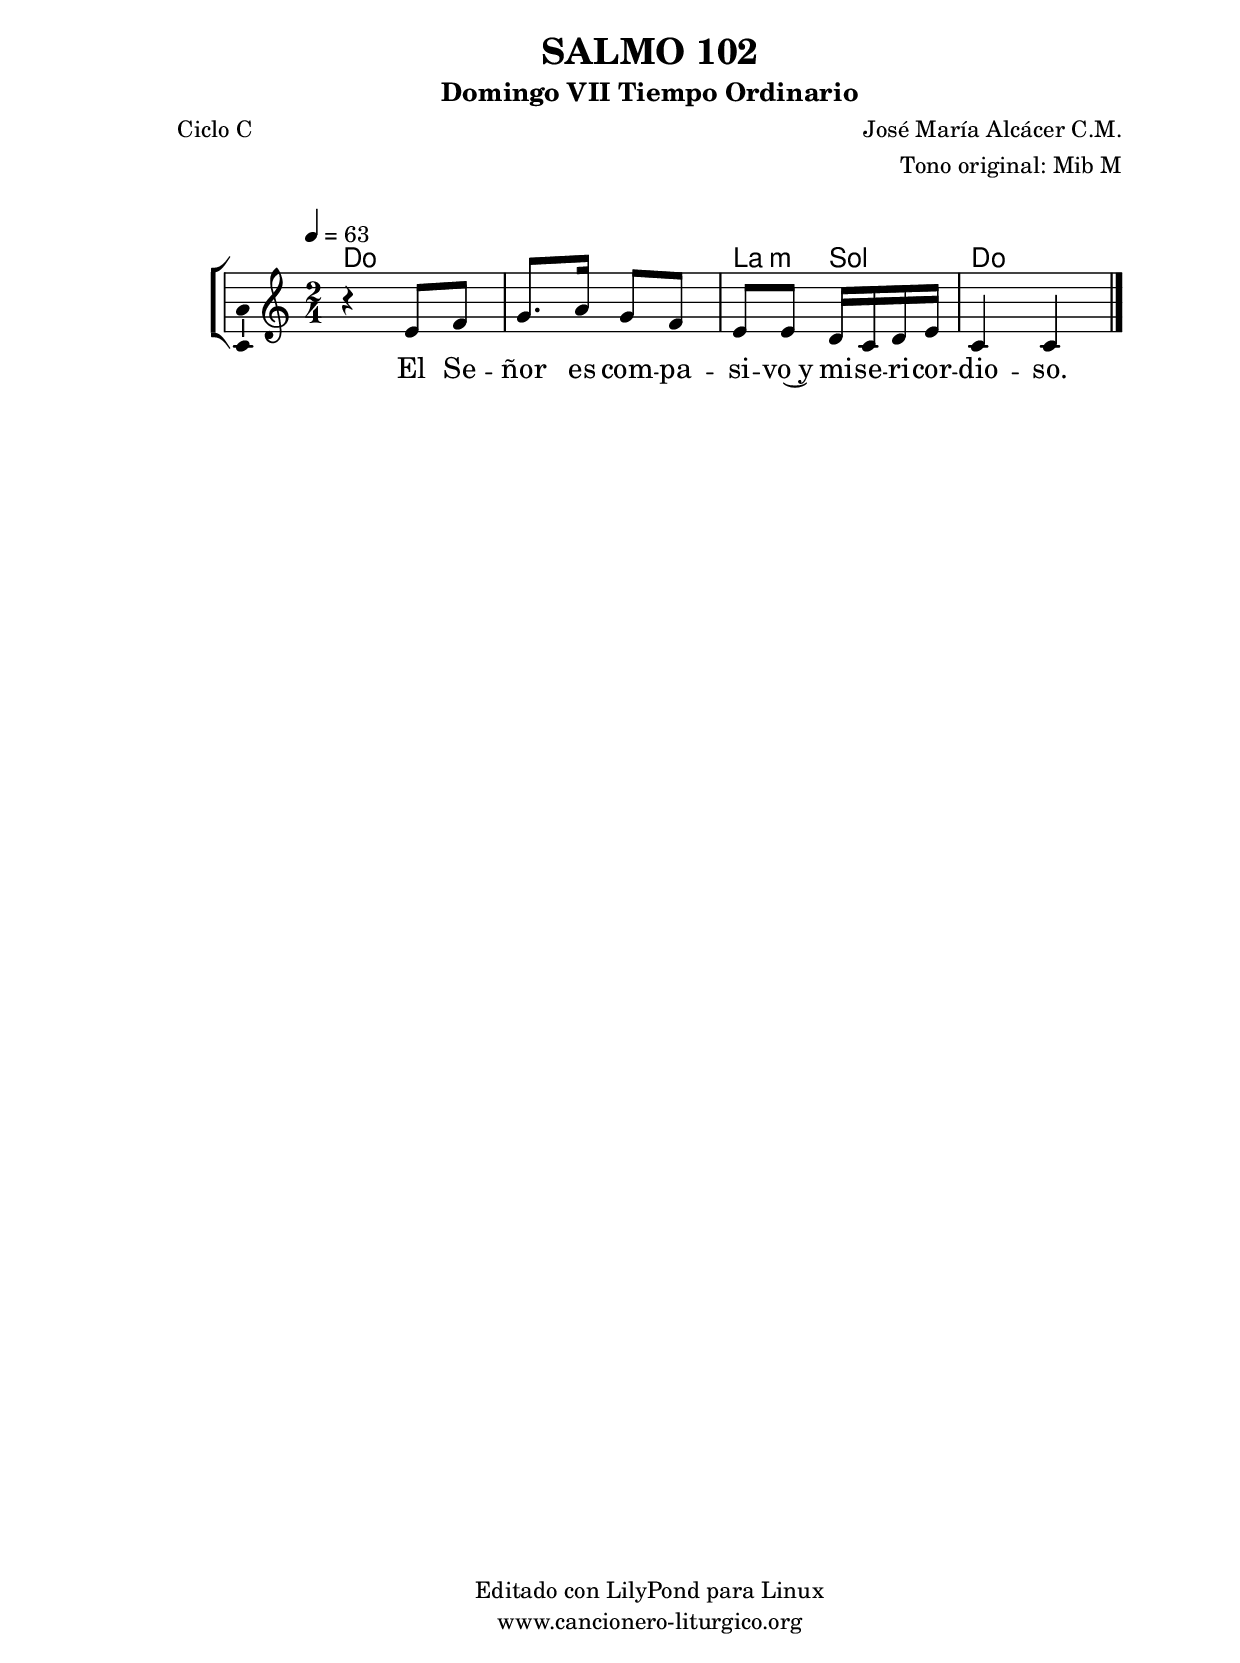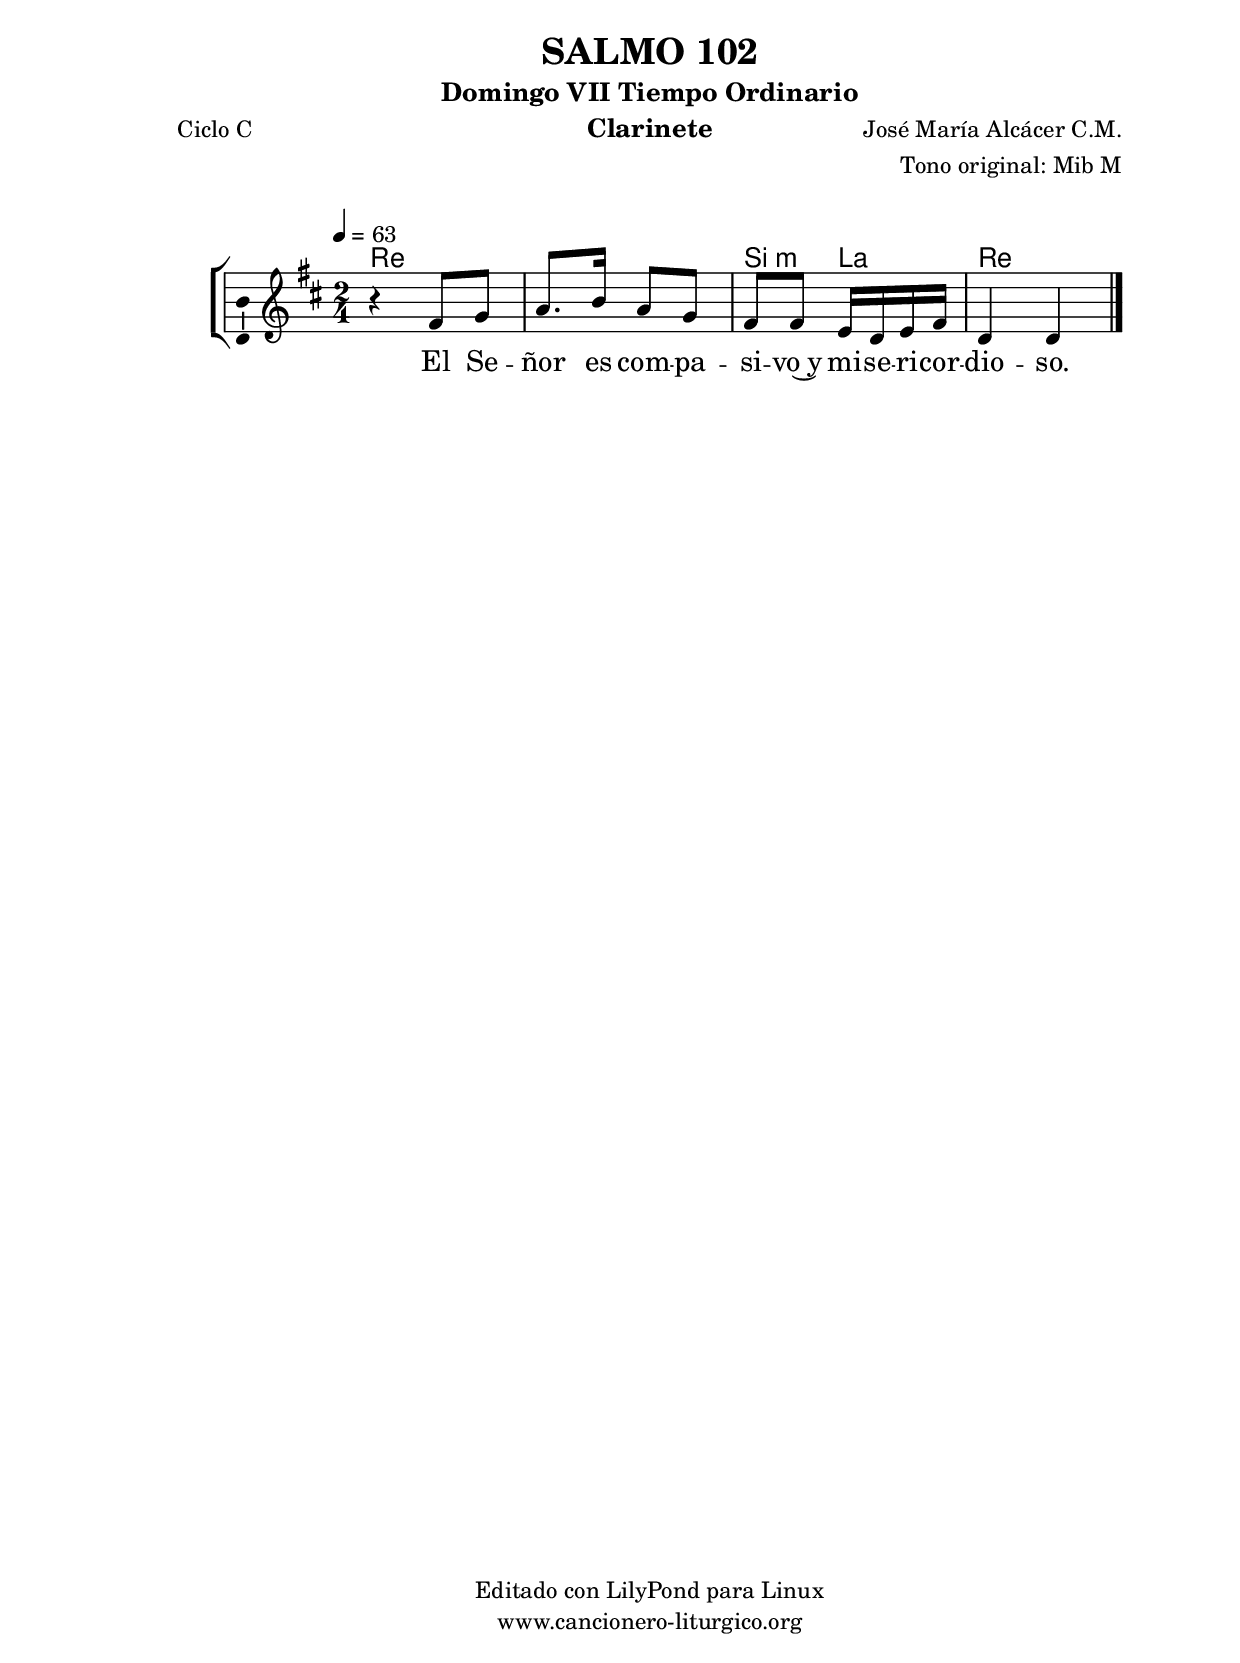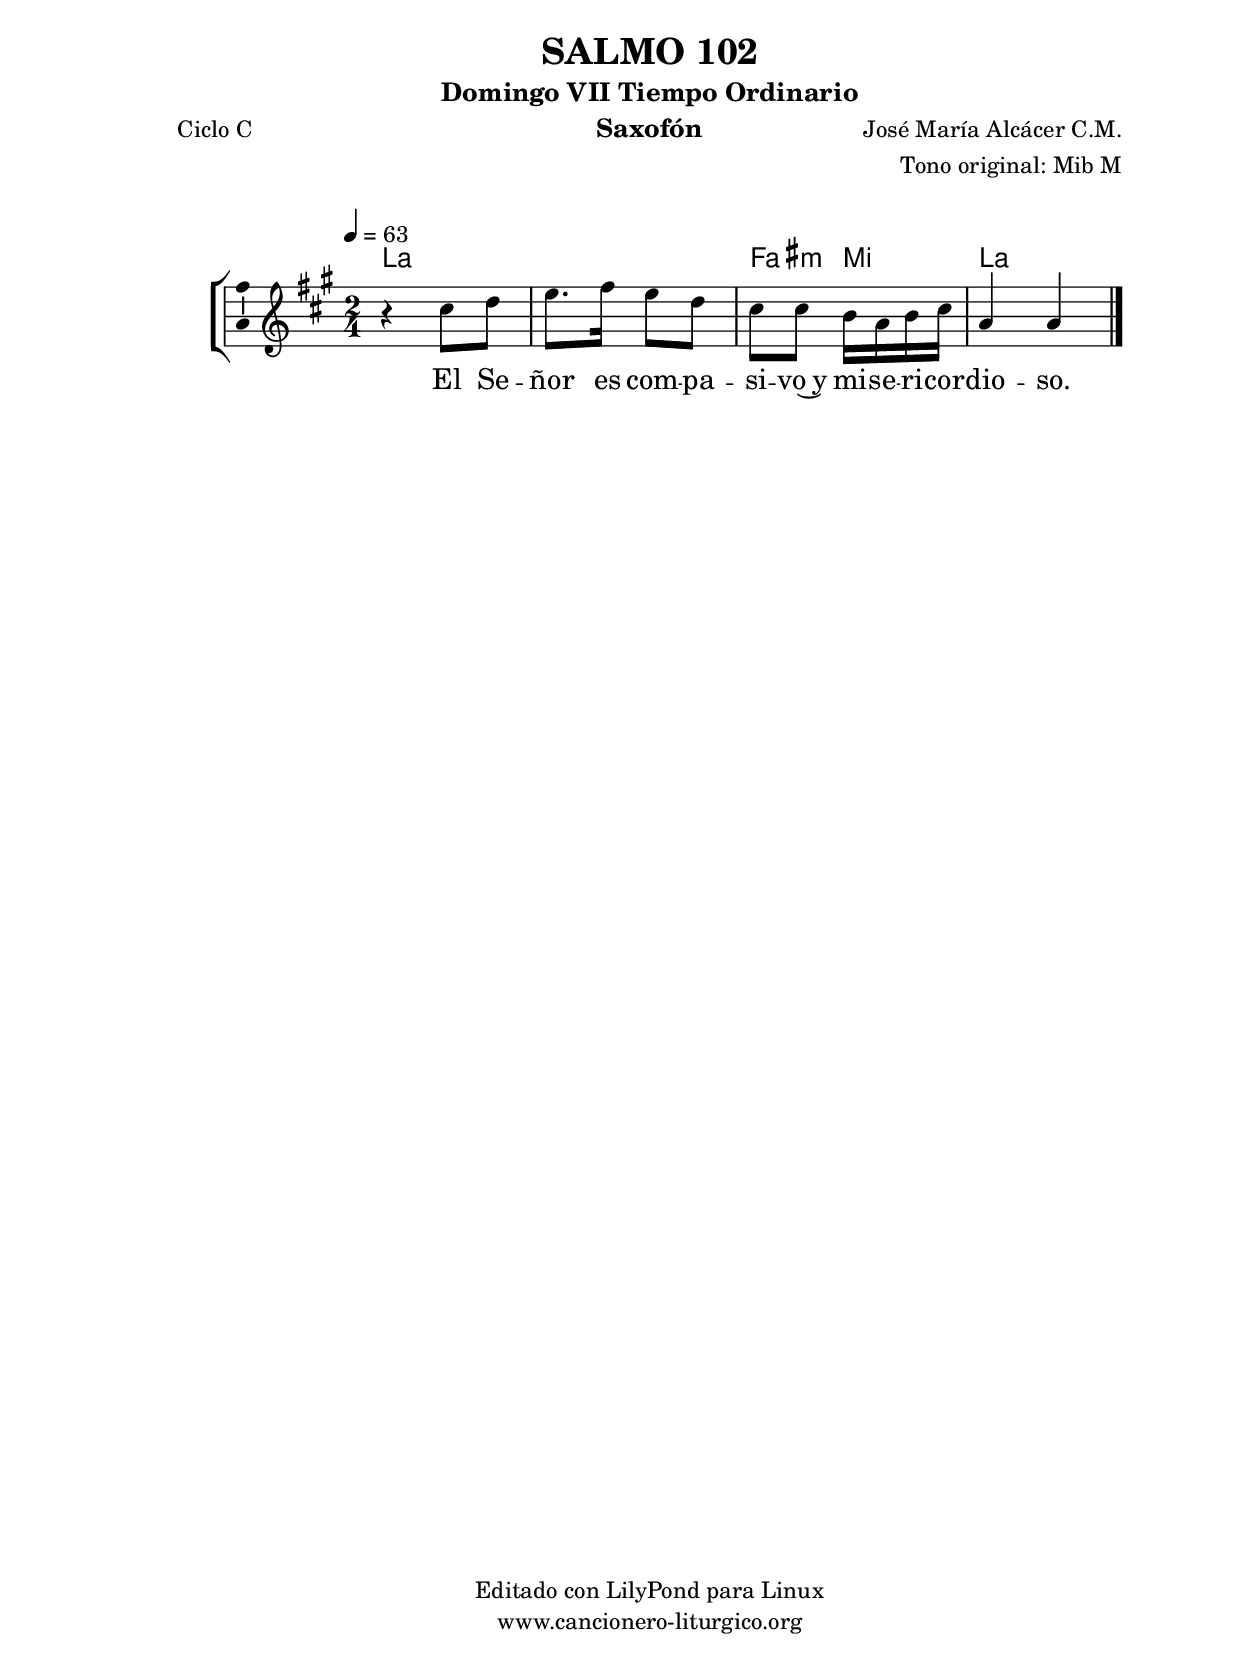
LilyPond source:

%
%para convertir .midi en .wav:
%timidity filename.midi -Ow -o finename.wav
%
%
%Para convertir de .wav a .mp3:
%lame -h -m j filename.wav
%
%
%para escuchar el midi:
%timidity nombrefichero.midi
%


%versión de lilypond para la que se ha escrito esta partitura:
\version "2.16.0"

	%Tamaño papel
	#(set-default-paper-size "a4")
	%Tamaño partitura
	#(set-global-staff-size 20)
	%No responde al pulsar sobre una nota
	#(ly:set-option 'point-and-click #f)

%parámetros del encabezamiento:
\header {
	title = "SALMO 102"
	subtitle = "Domingo VII Tiempo Ordinario"
	composer = "José María Alcácer C.M."
	poet = "Ciclo C"
	meter = ""
	arranger = "Tono original: Mib M"
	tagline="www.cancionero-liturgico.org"
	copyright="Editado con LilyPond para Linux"
	tiempo = "Ordinario"
	usos = "Salmo"
	letra = "El Señor es compasivo y misericordioso."
	}

%parámetros asociados al papel:
\paper  {
	oddHeaderMarkup = \markup {\fill-line { \on-the-fly #not-first-page \fromproperty #'header:title \on-the-fly #not-first-page \fromproperty #'header:composer }}
	evenHeaderMarkup = \markup {\fill-line { \fromproperty #'header:composer \fromproperty #'header:title }}
	#(set-paper-size "a4")
	print-page-number = ##f
	first-page-number = 1
	print-first-page-number = ##f
%	head-separation = 3.0 \cm
	top-margin = 2.0 \cm
	bottom-margin = 0.5\cm
%%%	bottom-margin = -1.0\cm
	left-margin = 3.0 \cm
	line-width = 16.0 \cm 
	indent = 8\mm
	interscoreline = 2.\mm
	between-system-space = 15\mm
%	para que las partituras no llenen la hoja:
	ragged-bottom = ##t
%	idem para la última hoja:
	ragged-last-bottom = ##f
%	para que las partituras llenen el ancho del papel:
	ragged-last = ##f
	after-title-space = 2.5 \cm
%page-count=1
%system-count=8

	%Flexible Vertical Spacing
%	markup-markup-spacing =
%	#'((basic-distance . 15) (minimum-distance . 15) (padding . 3))
	markup-system-spacing =
	#'((basic-distance . 15) (minimum-distance . 15) (padding . 3))
	system-system-spacing =
	#'((basic-distance . 15) (minimum-distance . 15) (padding . 3))
	score-system-spacing =
	#'((basic-distance . 15) (minimum-distance . 15) (padding . 5))
%	top-system-spacing = % header
%	#'((basic-distance . 8) (minimum-distance . 0) (padding . 3))
%	top-markup-spacing =
%	#'((basic-distance . 20) (minimum-distance . 20) (padding . 3))
	last-bottom-spacing = % footer
	#'((basic-distance . 5) (minimum-distance . 5) (padding . 3))
%	score-markup-spacing =
%	#'((basic-distance . 16) (minimum-distance . 13) (padding . 3))

	}


%parámetros que afectan a toda la partitura:
global =  {
	%clave de sol (G):
	\clef G
	%armadura:
	\transpose ees c
	\key ees \major
	\tempo 4=63
	\set Score.tempoHideNote = ##f
	}


acordes = {
	\italianChords
	\chordmode {
	\transpose ees c {

	ees2
	ees
	c4:m bes
	ees

	}
	}
}

melodia = 
\transpose ees c {
	\relative c''{
	\time 2/4
%	\partial 4*1

r4 g8 aes
bes8. c16 bes8 aes
g8 g f16 ees f g
ees4 ees

	\bar "|."
	}
	}


texto = \lyricmode {
El Se -- ñor es com -- pa -- si -- vo~y mi -- se -- ri -- cor -- dio -- so.
	}


acordesStaff = \context ChordNames = acordesStaff <<
	\set chordChanges = ##t
	\acordes
	>>


vozStaff = \context Voice = vozStaff
\with {\consists "Ambitus_engraver"}
<<
%	\set Staff.instrumentName = ""
%	\set Staff.shortInstrumentName = ""
%	\set Staff.midiInstrument = #"clarinet"
%	\set Staff.midiInstrument = #"cello"
%	\set Staff.midiInstrument = #"flute"
	\set Staff.midiInstrument = #"electric guitar (jazz)"
%	\set Staff.midiInstrument = #"english horn"
%	\set Staff.midiInstrument = #"violin"
%	\set Staff.midiInstrument = #"glockenspiel"
	\set Staff.midiMinimumVolume = #0.7
	\set Staff.midiMaximumVolume = #0.9
	\global
	\melodia
	>>


textoStaff = \context Lyrics = textoStaff <<
	\lyricsto vozStaff \texto
	>>

\book {
	\score {
		\context ChoirStaff {
			\override StaffGroup.SystemStartBracket #'collapse-height = #1
			\override Score.SystemStartBar #'collapse-height = #1
			<<
			\acordesStaff
			\vozStaff
			\textoStaff
			>>
			}
		\layout {
	    		\context {
				\Lyrics
				\override LyricText #'font-size = #2
				}
	   		 \context {
				\Score
				%fontSize = #3
				\override StaffSymbol #'staff-space = #(magstep +3)
				%\override Beam #'thickness = #0.55
				%\override SpacingSpanner #'spacing-increment = #1.0
				%\override Slur #'height-limit = #1.5
				}
			}
		}
	\score {
		\unfoldRepeats
		\context ChoirStaff {
			<<
			\acordesStaff
			\vozStaff
			>>
			}
		\midi {
	  		\context {
	  			\Score
				tempoWholesPerMinute = #(ly:make-moment 70 4)
				}
			}
		}
	}

%Partitura para clarinete
#(define output-suffix "C")
\book {
	\header{
		instrument = "Clarinete"
		}
	\score {
		\context ChoirStaff {
			\override StaffGroup.SystemStartBracket #'collapse-height = #1
			\override Score.SystemStartBar #'collapse-height = #1
\transpose c d
			<<
			\acordesStaff
			\vozStaff
			\textoStaff
			>>
			}
		\layout {
	    		\context {
				\Lyrics
				\override LyricText #'font-size = #2
				}
	   		 \context {
				\Score
				%fontSize = #3
				\override StaffSymbol #'staff-space = #(magstep +3)
				%\override Beam #'thickness = #0.55
				%\override SpacingSpanner #'spacing-increment = #1.0
				%\override Slur #'height-limit = #1.5
				}
			}
		}
	}

%Partitura para saxofón
#(define output-suffix "S")
\book {
	\header{
		instrument = "Saxofón"
		}
	\score {
		\context ChoirStaff {
			\override StaffGroup.SystemStartBracket #'collapse-height = #1
			\override Score.SystemStartBar #'collapse-height = #1
\transpose c a
			<<
			\acordesStaff
			\vozStaff
			\textoStaff
			>>
			}
		\layout {
	    		\context {
				\Lyrics
				\override LyricText #'font-size = #2
				}
	   		 \context {
				\Score
				%fontSize = #3
				\override StaffSymbol #'staff-space = #(magstep +3)
				%\override Beam #'thickness = #0.55
				%\override SpacingSpanner #'spacing-increment = #1.0
				%\override Slur #'height-limit = #1.5
				}
			}
		}
	}

